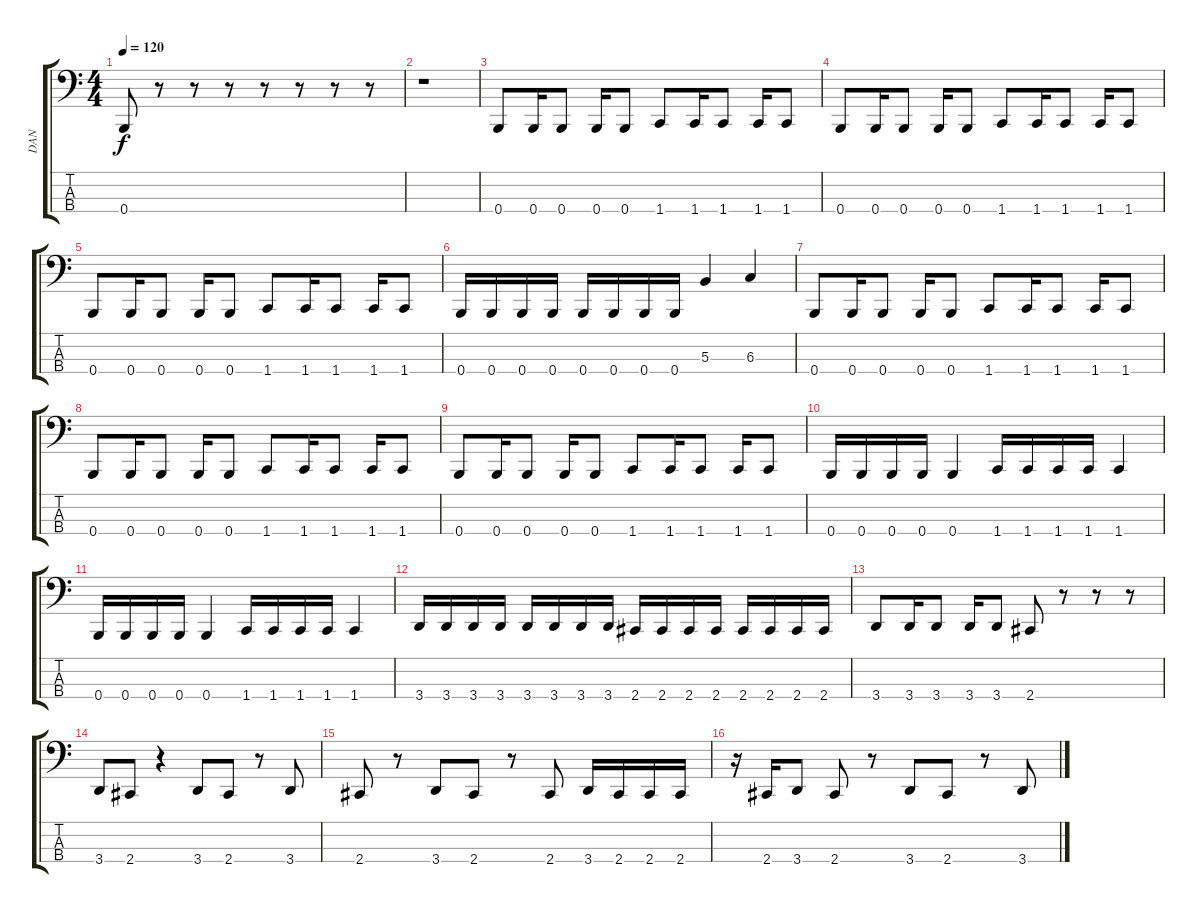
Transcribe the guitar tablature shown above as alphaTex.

\track ("DAN" "DAN") {instrument electricbasspick}
\staff {score tabs}
\tuning (E2 B1 Gb1 B0) {hide}
\ts (4 4)
\tempo 120
\clef f4
\ks c
0.4.8{dy f instrument electricbasspick} r.8 r.8 r.8 r.8 r.8 r.8 r.8 |
r.1 |
0.4.8 0.4.16 0.4.8 0.4.16 0.4.8 1.4.8 1.4.16 1.4.8 1.4.16 1.4.8 |
0.4.8 0.4.16 0.4.8 0.4.16 0.4.8 1.4.8 1.4.16 1.4.8 1.4.16 1.4.8 |
0.4.8 0.4.16 0.4.8 0.4.16 0.4.8 1.4.8 1.4.16 1.4.8 1.4.16 1.4.8 |
0.4.16 0.4.16 0.4.16 0.4.16 0.4.16 0.4.16 0.4.16 0.4.16 5.3.4 6.3.4 |
0.4.8 0.4.16 0.4.8 0.4.16 0.4.8 1.4.8 1.4.16 1.4.8 1.4.16 1.4.8 |
0.4.8 0.4.16 0.4.8 0.4.16 0.4.8 1.4.8 1.4.16 1.4.8 1.4.16 1.4.8 |
0.4.8 0.4.16 0.4.8 0.4.16 0.4.8 1.4.8 1.4.16 1.4.8 1.4.16 1.4.8 |
0.4.16 0.4.16 0.4.16 0.4.16 0.4.4 1.4.16 1.4.16 1.4.16 1.4.16 1.4.4 |
0.4.16 0.4.16 0.4.16 0.4.16 0.4.4 1.4.16 1.4.16 1.4.16 1.4.16 1.4.4 |
3.4.16 3.4.16 3.4.16 3.4.16 3.4.16 3.4.16 3.4.16 3.4.16 2.4.16 2.4.16 2.4.16 2.4.16 2.4.16 2.4.16 2.4.16 2.4.16 |
3.4.8 3.4.16 3.4.8 3.4.16 3.4.8 2.4.8 r.8 r.8 r.8 |
3.4.8 2.4.8 r.4 3.4.8 2.4.8 r.8 3.4.8 |
2.4.8 r.8 3.4.8 2.4.8 r.8 2.4.8 3.4.16 2.4.16 2.4.16 2.4.16 |
r.16 2.4.16 3.4.8 2.4.8 r.8 3.4.8 2.4.8 r.8 3.4.8
